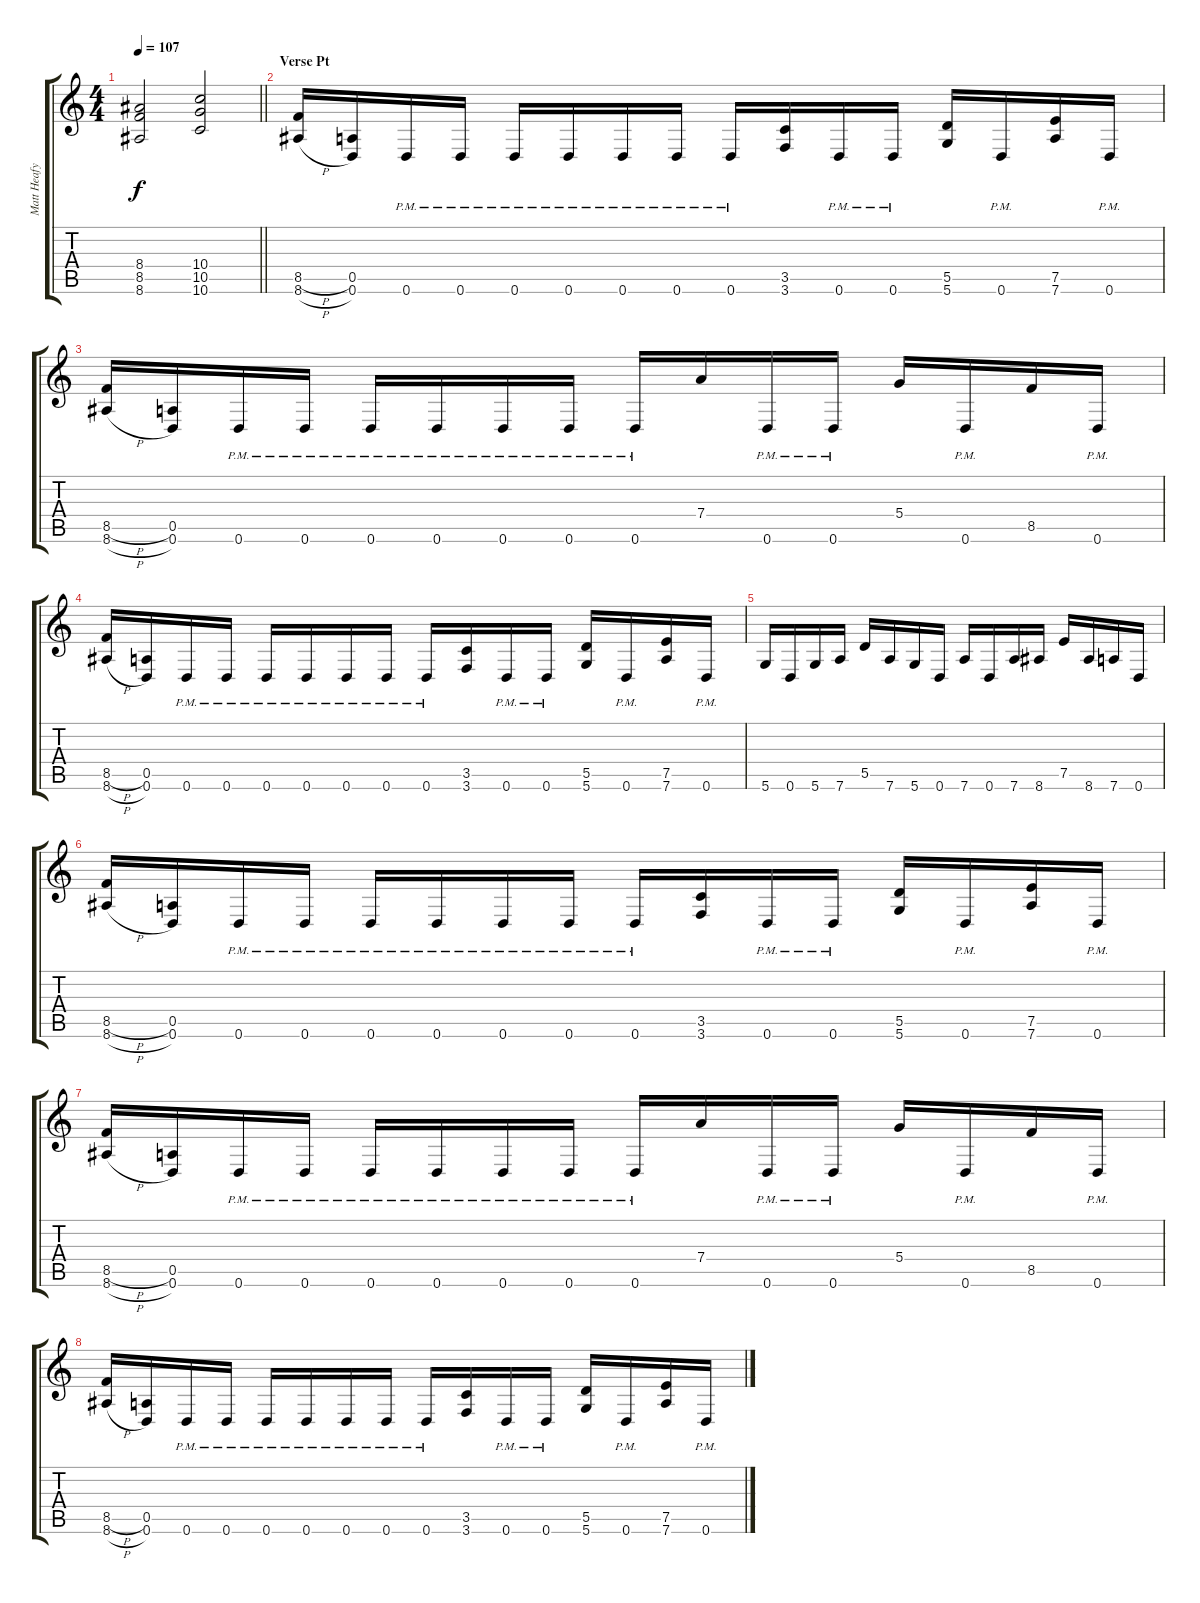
\track ("Matt Heafy" "Matt Heafy") {instrument distortionguitar}
\staff {score tabs}
\tuning (E4 B3 G3 D3 A2 D2) {hide}
\ts (4 4)
\tempo 107
\clef g2
\barLineRight lightlight
\ks c
(8.4 8.5 8.6).2{dy f} (10.4 10.5 10.6).2 |
\section ("" "Verse Pt")
(8.5{h} 8.6{h}).16 (0.5 0.6).16 0.6{pm}.16 0.6{pm}.16 0.6{pm}.16 0.6{pm}.16 0.6{pm}.16 0.6{pm}.16 0.6{pm}.16 (3.5 3.6).16 0.6{pm}.16 0.6{pm}.16 (5.5 5.6).16 0.6{pm}.16 (7.5 7.6).16 0.6{pm}.16 |
(8.5{h} 8.6{h}).16 (0.5 0.6).16 0.6{pm}.16 0.6{pm}.16 0.6{pm}.16 0.6{pm}.16 0.6{pm}.16 0.6{pm}.16 0.6{pm}.16 7.4.16 0.6{pm}.16 0.6{pm}.16 5.4.16 0.6{pm}.16 8.5.16 0.6{pm}.16 |
(8.5{h} 8.6{h}).16 (0.5 0.6).16 0.6{pm}.16 0.6{pm}.16 0.6{pm}.16 0.6{pm}.16 0.6{pm}.16 0.6{pm}.16 0.6{pm}.16 (3.5 3.6).16 0.6{pm}.16 0.6{pm}.16 (5.5 5.6).16 0.6{pm}.16 (7.5 7.6).16 0.6{pm}.16 |
5.6.16 0.6.16 5.6.16 7.6.16 5.5.16 7.6.16 5.6.16 0.6.16 7.6.16 0.6.16 7.6.16 8.6.16 7.5.16 8.6.16 7.6.16 0.6.16 |
(8.5{h} 8.6{h}).16 (0.5 0.6).16 0.6{pm}.16 0.6{pm}.16 0.6{pm}.16 0.6{pm}.16 0.6{pm}.16 0.6{pm}.16 0.6{pm}.16 (3.5 3.6).16 0.6{pm}.16 0.6{pm}.16 (5.5 5.6).16 0.6{pm}.16 (7.5 7.6).16 0.6{pm}.16 |
(8.5{h} 8.6{h}).16 (0.5 0.6).16 0.6{pm}.16 0.6{pm}.16 0.6{pm}.16 0.6{pm}.16 0.6{pm}.16 0.6{pm}.16 0.6{pm}.16 7.4.16 0.6{pm}.16 0.6{pm}.16 5.4.16 0.6{pm}.16 8.5.16 0.6{pm}.16 |
(8.5{h} 8.6{h}).16 (0.5 0.6).16 0.6{pm}.16 0.6{pm}.16 0.6{pm}.16 0.6{pm}.16 0.6{pm}.16 0.6{pm}.16 0.6{pm}.16 (3.5 3.6).16 0.6{pm}.16 0.6{pm}.16 (5.5 5.6).16 0.6{pm}.16 (7.5 7.6).16 0.6{pm}.16
